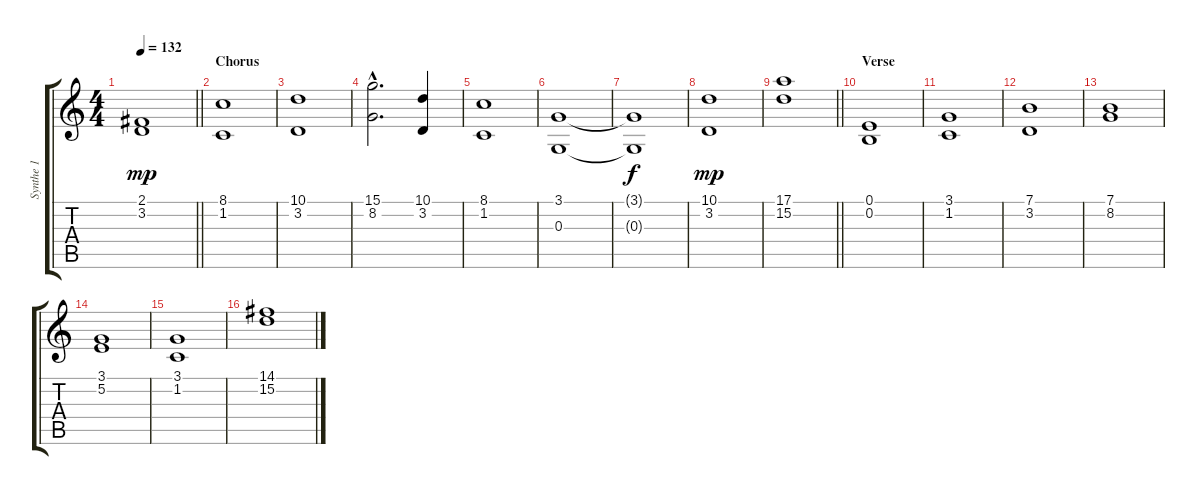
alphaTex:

\track ("Synthe 1" "Synthe 1") {instrument drawbarorgan}
\staff {score tabs}
\tuning (E4 B3 G3 D3 A2 E2) {hide}
\ts (4 4)
\tempo 132
\clef g2
\barLineRight lightlight
\ks c
(2.1 3.2).1{dy mp} |
\section ("" "Chorus")
(8.1 1.2).1 |
(10.1 3.2).1 |
(15.1{hac} 8.2{hac}).2{d} (10.1 3.2).4 |
(8.1 1.2).1 |
(3.1 0.3).1 |
(3.1{t} 0.3{t}).1{dy f} |
(10.1 3.2).1{dy mp} |
\barLineRight lightlight
(17.1 15.2).1 |
\section ("" "Verse")
(0.1 0.2).1 |
(3.1 1.2).1 |
(7.1 3.2).1 |
(7.1 8.2).1 |
(3.1 5.2).1 |
(3.1 1.2).1 |
(14.1 15.2).1
